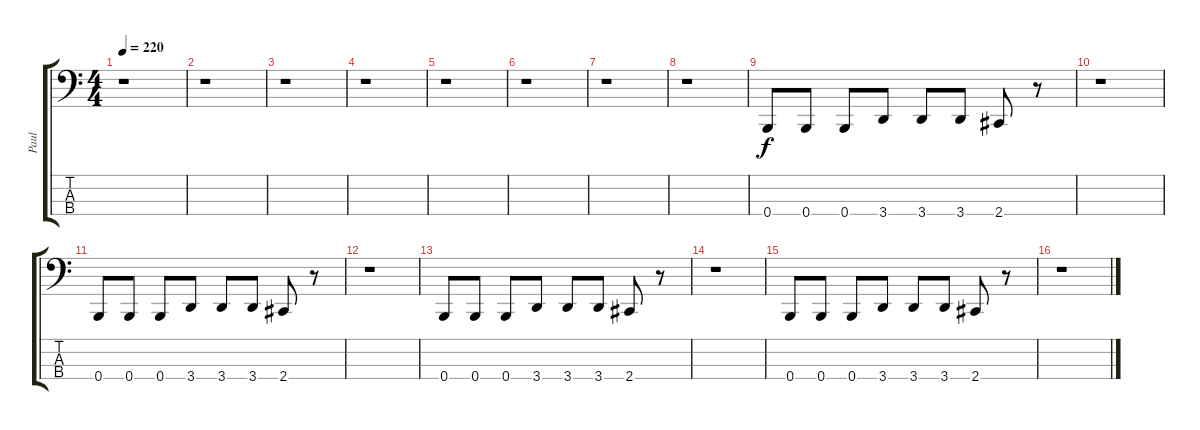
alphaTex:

\track ("Paul" "Paul") {instrument electricbasspick}
\staff {score tabs}
\tuning (E2 B1 Gb1 B0) {hide}
\ts (4 4)
\tempo 220
\clef f4
\ks c
r.1{dy f} |
r.1 |
r.1 |
r.1 |
r.1 |
r.1 |
r.1 |
r.1 |
0.4.8 0.4.8 0.4.8 3.4.8 3.4.8 3.4.8 2.4.8 r.8 |
r.1 |
0.4.8 0.4.8 0.4.8 3.4.8 3.4.8 3.4.8 2.4.8 r.8 |
r.1 |
0.4.8 0.4.8 0.4.8 3.4.8 3.4.8 3.4.8 2.4.8 r.8 |
r.1 |
0.4.8 0.4.8 0.4.8 3.4.8 3.4.8 3.4.8 2.4.8 r.8 |
r.1
